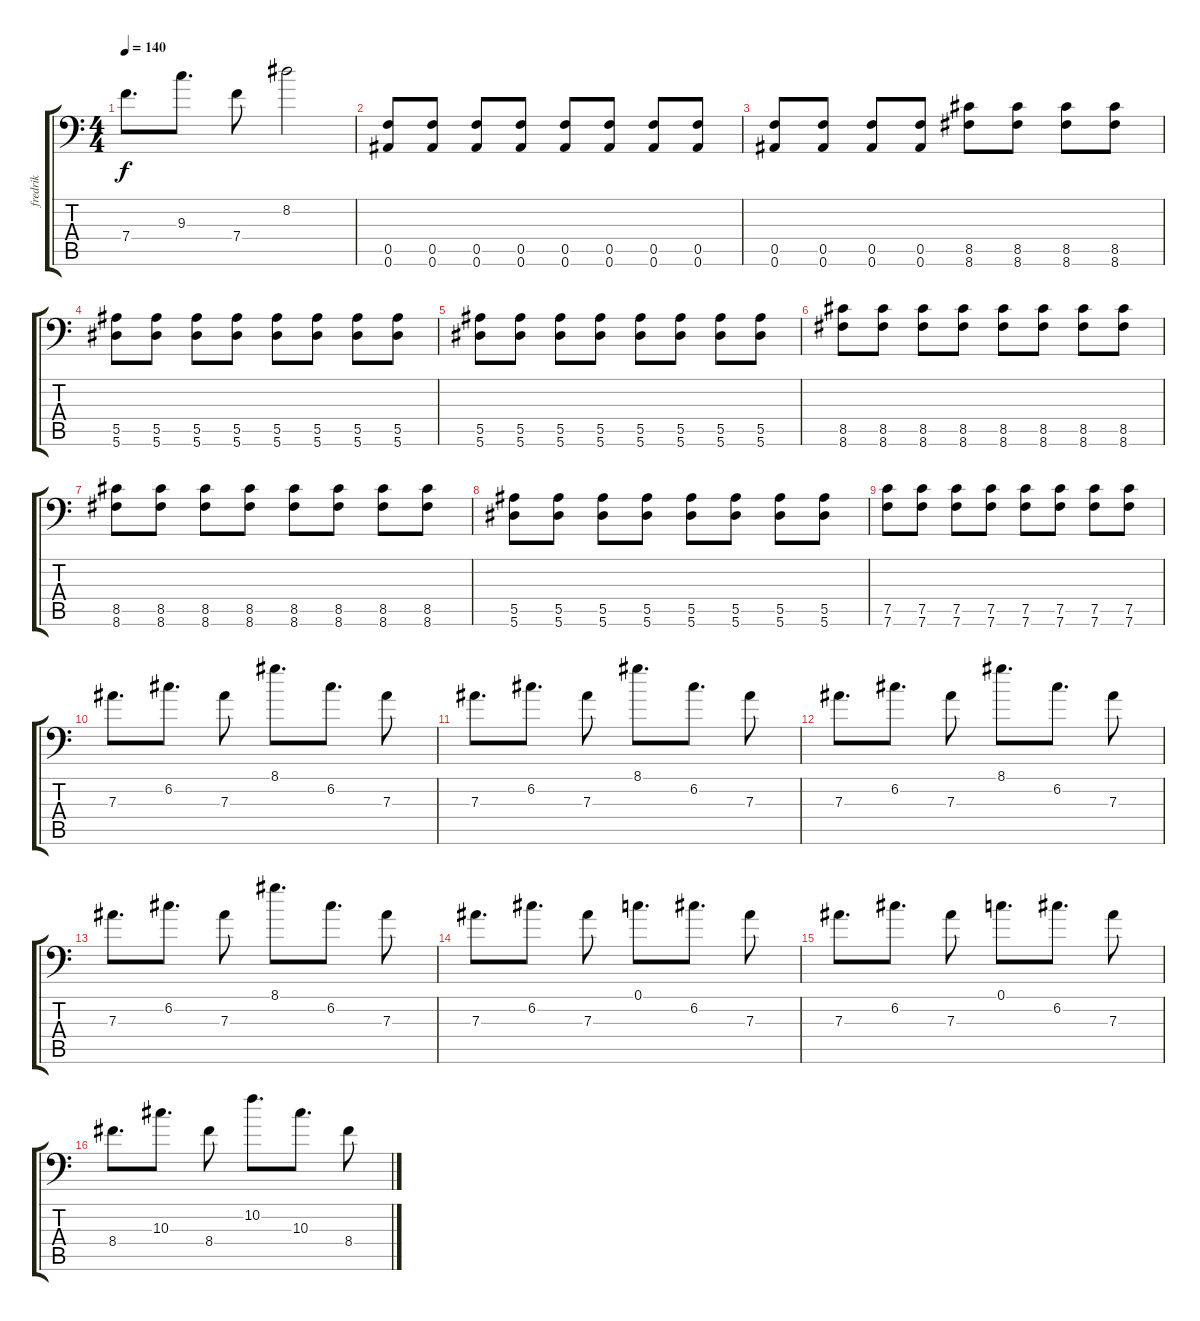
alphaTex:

\track ("fredrik" "fredrik") {instrument distortionguitar}
\staff {score tabs}
\tuning (C4 G3 Eb3 Bb2 F2 Bb1) {hide}
\ts (4 4)
\tempo 140
\clef f4
\ks c
7.4.8{d dy f} 9.3.8{d} 7.4.8 8.2.2 |
(0.5 0.6).8 (0.5 0.6).8 (0.5 0.6).8 (0.5 0.6).8 (0.5 0.6).8 (0.5 0.6).8 (0.5 0.6).8 (0.5 0.6).8 |
(0.5 0.6).8 (0.5 0.6).8 (0.5 0.6).8 (0.5 0.6).8 (8.5 8.6).8 (8.5 8.6).8 (8.5 8.6).8 (8.5 8.6).8 |
(5.5 5.6).8 (5.5 5.6).8 (5.5 5.6).8 (5.5 5.6).8 (5.5 5.6).8 (5.5 5.6).8 (5.5 5.6).8 (5.5 5.6).8 |
(5.5 5.6).8 (5.5 5.6).8 (5.5 5.6).8 (5.5 5.6).8 (5.5 5.6).8 (5.5 5.6).8 (5.5 5.6).8 (5.5 5.6).8 |
(8.5 8.6).8 (8.5 8.6).8 (8.5 8.6).8 (8.5 8.6).8 (8.5 8.6).8 (8.5 8.6).8 (8.5 8.6).8 (8.5 8.6).8 |
(8.5 8.6).8 (8.5 8.6).8 (8.5 8.6).8 (8.5 8.6).8 (8.5 8.6).8 (8.5 8.6).8 (8.5 8.6).8 (8.5 8.6).8 |
(5.5 5.6).8 (5.5 5.6).8 (5.5 5.6).8 (5.5 5.6).8 (5.5 5.6).8 (5.5 5.6).8 (5.5 5.6).8 (5.5 5.6).8 |
(7.5 7.6).8 (7.5 7.6).8 (7.5 7.6).8 (7.5 7.6).8 (7.5 7.6).8 (7.5 7.6).8 (7.5 7.6).8 (7.5 7.6).8 |
7.3.8{d} 6.2.8{d} 7.3.8 8.1.8{d} 6.2.8{d} 7.3.8 |
7.3.8{d} 6.2.8{d} 7.3.8 8.1.8{d} 6.2.8{d} 7.3.8 |
7.3.8{d} 6.2.8{d} 7.3.8 8.1.8{d} 6.2.8{d} 7.3.8 |
7.3.8{d} 6.2.8{d} 7.3.8 8.1.8{d} 6.2.8{d} 7.3.8 |
7.3.8{d} 6.2.8{d} 7.3.8 0.1.8{d} 6.2.8{d} 7.3.8 |
7.3.8{d} 6.2.8{d} 7.3.8 0.1.8{d} 6.2.8{d} 7.3.8 |
8.4.8{d} 10.3.8{d} 8.4.8 10.2.8{d} 10.3.8{d} 8.4.8
